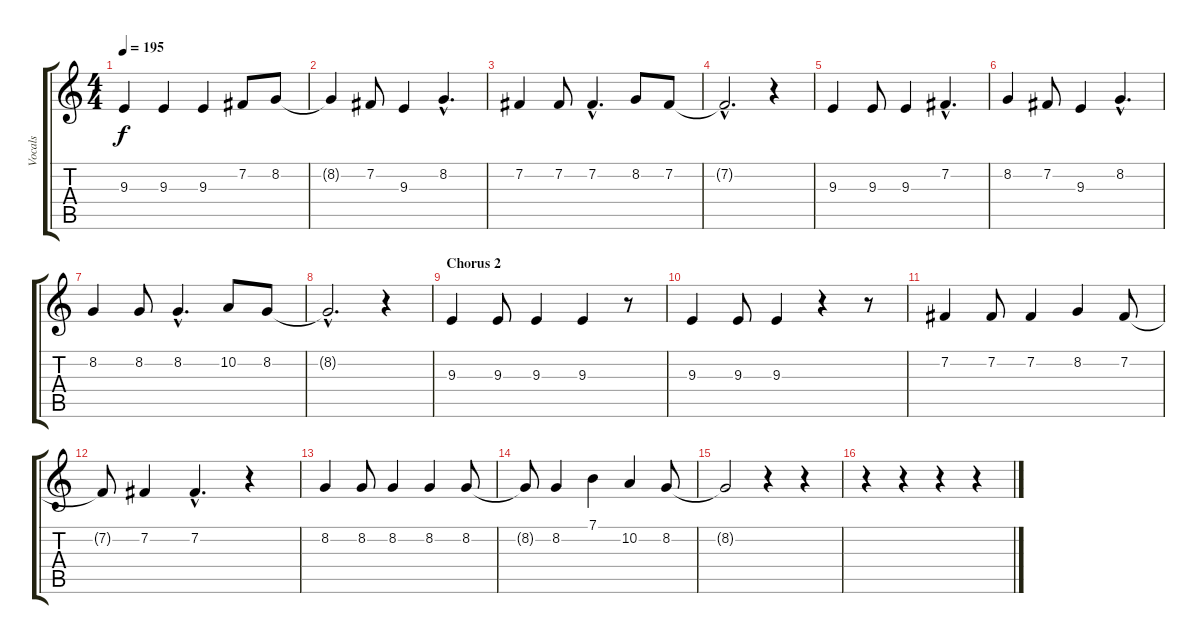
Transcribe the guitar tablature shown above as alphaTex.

\track ("Vocals" "Vocals") {instrument frenchhorn}
\staff {score tabs}
\tuning (E4 B3 G3 D3 A2 E2) {hide}
\ts (4 4)
\section ("" "")
\tempo 195
\clef g2
\ks c
9.3.4{dy f} 9.3.4 9.3.4 7.2.8 8.2.8 |
8.2{t}.4 7.2.8 9.3.4 8.2{hac}.4{d} |
7.2.4 7.2.8 7.2{hac}.4{d} 8.2.8 7.2.8 |
7.2{hac t}.2{d} r.4 |
9.3.4 9.3.8 9.3.4 7.2{hac}.4{d} |
8.2.4 7.2.8 9.3.4 8.2{hac}.4{d} |
8.2.4 8.2.8 8.2{hac}.4{d} 10.2.8 8.2.8 |
8.2{hac t}.2{d} r.4 |
\section ("" "Chorus 2")
9.3.4 9.3.8 9.3.4 9.3.4 r.8 |
9.3.4 9.3.8 9.3.4 r.4 r.8 |
7.2.4 7.2.8 7.2.4 8.2.4 7.2.8 |
7.2{t}.8 7.2.4 7.2{hac}.4{d} r.4 |
8.2.4 8.2.8 8.2.4 8.2.4 8.2.8 |
8.2{t}.8 8.2.4 7.1.4 10.2.4 8.2.8 |
8.2{t}.2 r.4 r.4 |
r.4 r.4 r.4 r.4
